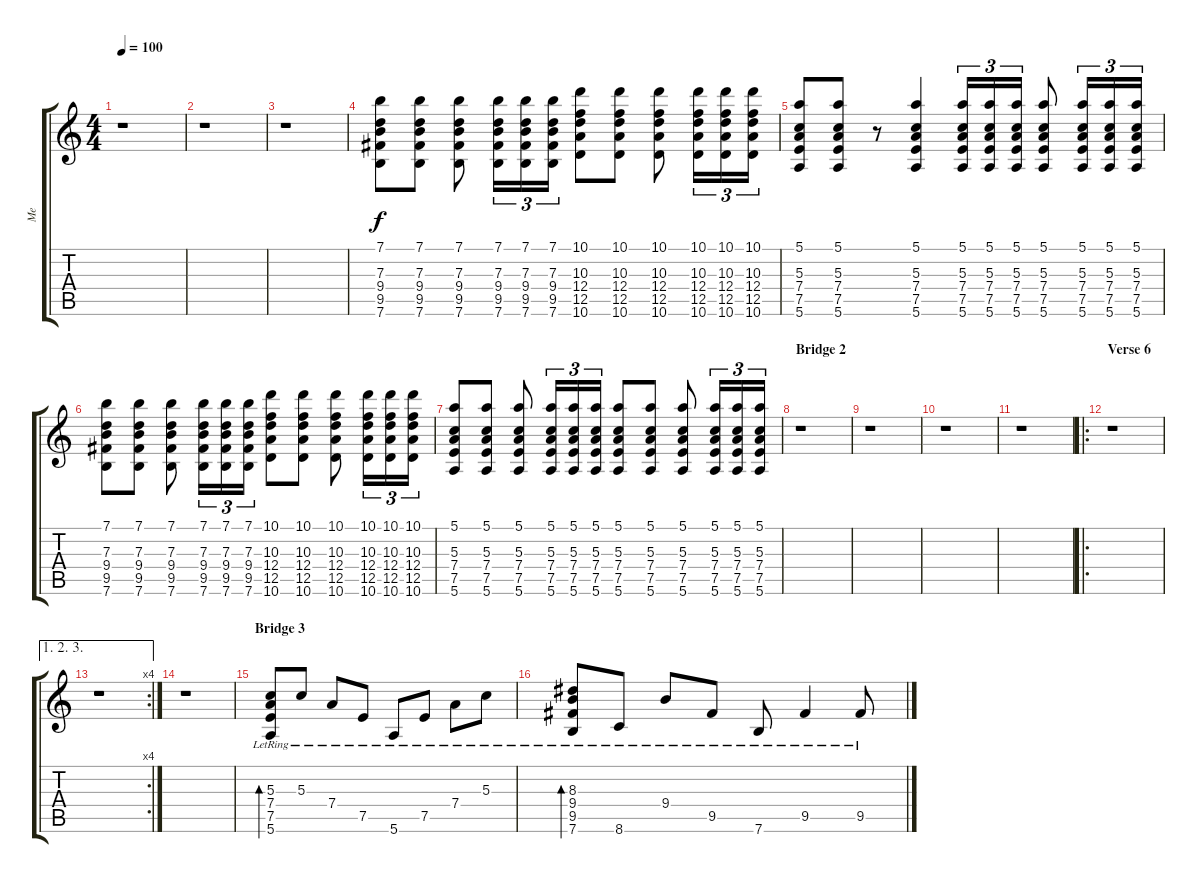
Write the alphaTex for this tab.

\track ("Me" "Me") {instrument acousticguitarsteel}
\staff {score tabs}
\tuning (E4 B3 G3 D3 A2 E2) {hide}
\ts (4 4)
\tempo 100
\clef g2
\ks c
r.1{dy f} |
r.1 |
r.1 |
(7.1 7.3 9.4 9.5 7.6).8 (7.1 7.3 9.4 9.5 7.6).8 (7.1 7.3 9.4 9.5 7.6).8 (7.1 7.3 9.4 9.5 7.6).16{tu (3 2)} (7.1 7.3 9.4 9.5 7.6).16{tu (3 2)} (7.1 7.3 9.4 9.5 7.6).16{tu (3 2)} (10.1 10.3 12.4 12.5 10.6).8 (10.1 10.3 12.4 12.5 10.6).8 (10.1 10.3 12.4 12.5 10.6).8 (10.1 10.3 12.4 12.5 10.6).16{tu (3 2)} (10.1 10.3 12.4 12.5 10.6).16{tu (3 2)} (10.1 10.3 12.4 12.5 10.6).16{tu (3 2)} |
(5.1 5.3 7.4 7.5 5.6).8 (5.1 5.3 7.4 7.5 5.6).8 r.8 (5.1 5.3 7.4 7.5 5.6).4 (5.1 5.3 7.4 7.5 5.6).16{tu (3 2)} (5.1 5.3 7.4 7.5 5.6).16{tu (3 2)} (5.1 5.3 7.4 7.5 5.6).16{tu (3 2)} (5.1 5.3 7.4 7.5 5.6).8 (5.1 5.3 7.4 7.5 5.6).16{tu (3 2)} (5.1 5.3 7.4 7.5 5.6).16{tu (3 2)} (5.1 5.3 7.4 7.5 5.6).16{tu (3 2)} |
(7.1 7.3 9.4 9.5 7.6).8 (7.1 7.3 9.4 9.5 7.6).8 (7.1 7.3 9.4 9.5 7.6).8 (7.1 7.3 9.4 9.5 7.6).16{tu (3 2)} (7.1 7.3 9.4 9.5 7.6).16{tu (3 2)} (7.1 7.3 9.4 9.5 7.6).16{tu (3 2)} (10.1 10.3 12.4 12.5 10.6).8 (10.1 10.3 12.4 12.5 10.6).8 (10.1 10.3 12.4 12.5 10.6).8 (10.1 10.3 12.4 12.5 10.6).16{tu (3 2)} (10.1 10.3 12.4 12.5 10.6).16{tu (3 2)} (10.1 10.3 12.4 12.5 10.6).16{tu (3 2)} |
(5.1 5.3 7.4 7.5 5.6).8 (5.1 5.3 7.4 7.5 5.6).8 (5.1 5.3 7.4 7.5 5.6).8 (5.1 5.3 7.4 7.5 5.6).16{tu (3 2)} (5.1 5.3 7.4 7.5 5.6).16{tu (3 2)} (5.1 5.3 7.4 7.5 5.6).16{tu (3 2)} (5.1 5.3 7.4 7.5 5.6).8 (5.1 5.3 7.4 7.5 5.6).8 (5.1 5.3 7.4 7.5 5.6).8 (5.1 5.3 7.4 7.5 5.6).16{tu (3 2)} (5.1 5.3 7.4 7.5 5.6).16{tu (3 2)} (5.1 5.3 7.4 7.5 5.6).16{tu (3 2)} |
\section ("" "Bridge 2")
r.1 |
r.1 |
r.1 |
r.1 |
\ro
\section ("" "Verse 6")
r.1 |
\ae (1 2 3)
\rc 4
r.1 |
r.1 |
\section ("" "Bridge 3")
(5.3{lr} 7.4{lr} 7.5{lr} 5.6).8{bd 240} 5.3{lr}.8 7.4{lr}.8 7.5{lr}.8 5.6{lr}.8 7.5{lr}.8 7.4{lr}.8 5.3{lr}.8 |
(8.3{lr} 9.4{lr} 9.5{lr} 7.6{lr}).8{bd 240} 8.6{lr}.8 9.4{lr}.8 9.5{lr}.8 7.6{lr}.8 9.5{lr}.4 9.5{lr}.8
